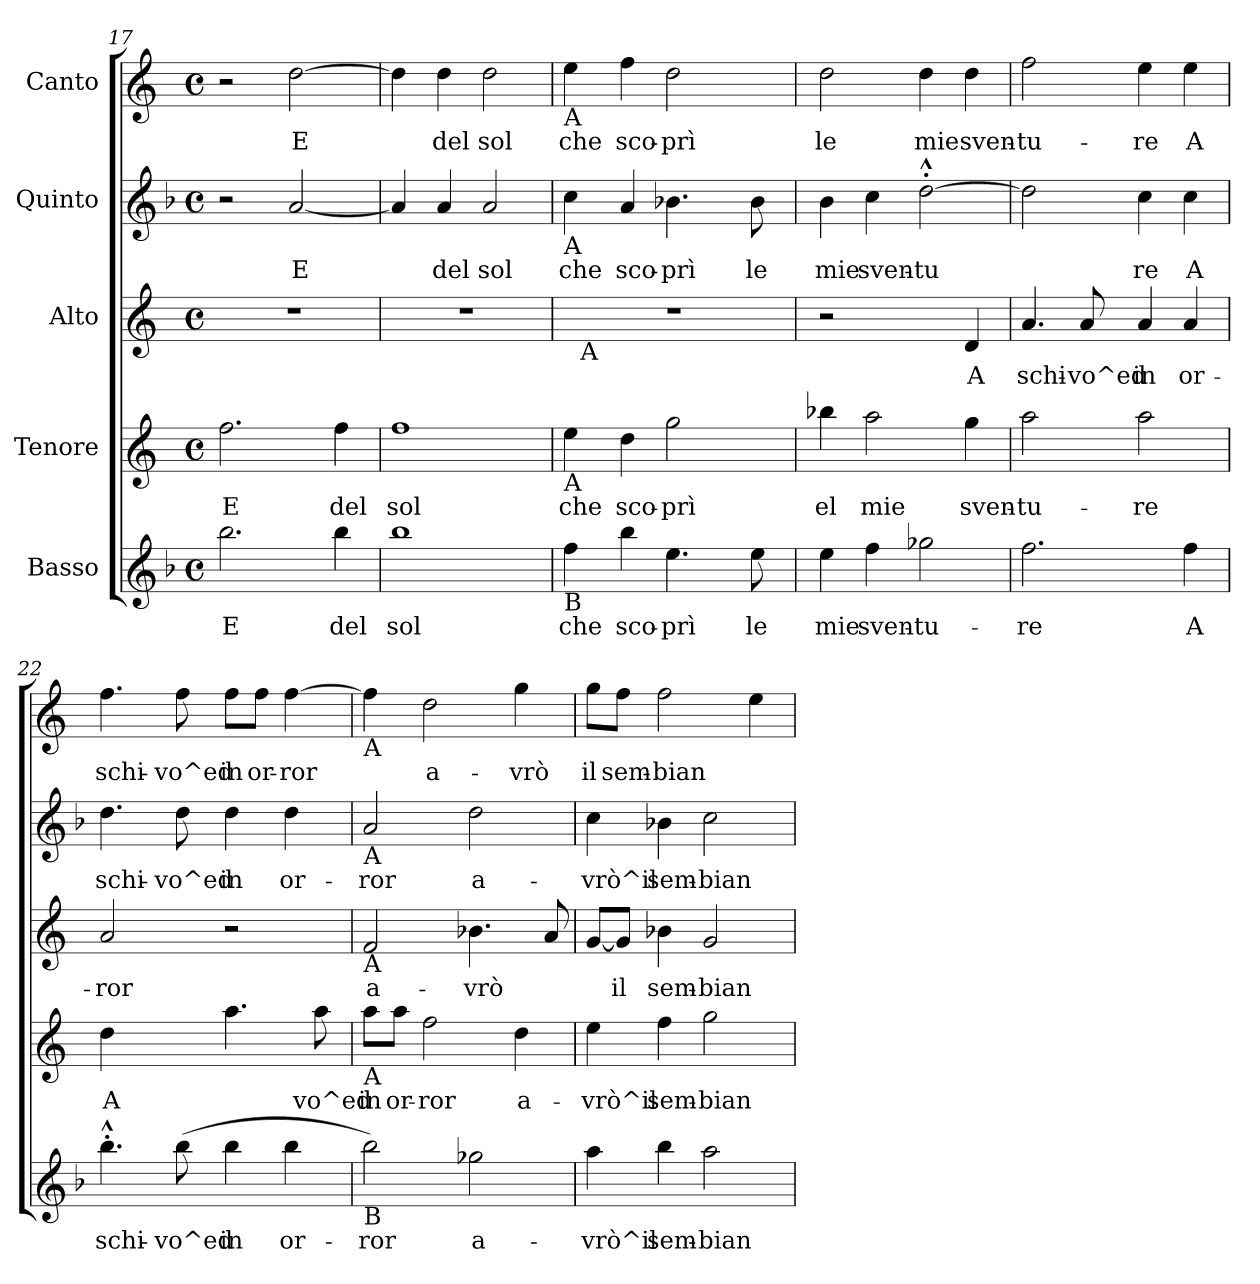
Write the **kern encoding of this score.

**kern	**text	**kern	**text	**kern	**text	**kern	**text	**kern	**text
*part5	*part5	*part4	*part4	*part3	*part3	*part2	*part2	*part1	*part1
*staff5	*staff5	*staff4	*staff4	*staff3	*staff3	*staff2	*staff2	*staff1	*staff1
*I"Basso	*	*I"Tenore	*	*I"Alto	*	*I"Quinto	*	*I"Canto	*
*k[b-]	*	*k[]	*	*k[]	*	*k[b-]	*	*k[]	*
*F:	*	*C:	*	*C:	*	*F:	*	*C:	*
*M4/4	*	*M4/4	*	*M4/4	*	*M4/4	*	*M4/4	*
*met(c)	*	*met(c)	*	*met(c)	*	*met(c)	*	*met(c)	*
=17	=17	=17	=17	=17	=17	=17	=17	=17	=17
!	!LO:LY:b:cj	!	!LO:LY:b:cj	!	!	!	!	!	!
2.bb-\	E	2.ff\	E	1r	.	2r	.	2r	.
!	!	!	!	!	!	!	!LO:LY:b:cj	!	!LO:LY:b:cj
.	.	.	.	.	.	[<2a/	E	[>2dd\	E
!	!LO:LY:b:cj	!	!LO:LY:b:cj	!	!	!	!	!	!
4bb-\	del	4ff\	del	.	.	.	.	.	.
=18	=18	=18	=18	=18	=18	=18	=18	=18	=18
!	!LO:LY:b:cj	!	!LO:LY:b:cj	!	!	!	!LO:LY:b:cj	!	!LO:LY:b:cj
1bb-	sol	1ff	sol	1r	.	4a/]	.	4dd\]	.
!	!	!	!	!	!	!	!LO:LY:b:cj	!	!LO:LY:b:cj
.	.	.	.	.	.	4a/	del	4dd\	del
!	!	!	!	!	!	!	!LO:LY:b:cj	!	!LO:LY:b:cj
.	.	.	.	.	.	2a/	sol	2dd\	sol
!!LO:LB:g=z
=19	=19	=19	=19	=19	=19	=19	=19	=19	=19
!	!	!	!	!	!	!	!	!LO:TX:b:t=A	!
!	!	!	!	!	!	!LO:TX:b:t=A	!	!	!
!	!	!LO:TX:b:t=A	!	!	!	!	!	!	!
!LO:TX:b:t=B	!	!	!	!	!	!	!	!	!
!	!LO:LY:b:cj	!	!LO:LY:b:cj	!	!	!	!LO:LY:b:cj	!	!LO:LY:b:cj
*	*	*	*	*^	*	*	*	*	*
4ff\	che	4ee\	che	1r	32.ryy	.	4cc\	che	4ee\	che
!	!	!	!	!	!LO:TX:b:t=A	!	!	!	!	!
.	.	.	.	.	2ryy	.	.	.	.	.
!	!LO:LY:b:cj	!	!LO:LY:b:cj	!	!	!	!	!LO:LY:b:cj	!	!LO:LY:b:cj
4bb-\	sco-	4dd\	sco-	.	.	.	4a/	sco-	4ff\	sco-
!	!LO:LY:b:cj	!	!LO:LY:b:cj	!	!	!	!	!LO:LY:b:cj	!	!LO:LY:b:cj
4.ee\	-prì	2gg\	-prì	.	.	.	4.b-X\	-prì	2dd\	-prì
.	.	.	.	.	4ryy	.	.	.	.	.
.	.	.	.	.	8ryy	.	.	.	.	.
!	!LO:LY:b:cj	!	!	!	!	!	!	!LO:LY:b:cj	!	!
8ee\	le	.	.	.	.	.	8b-\	le	.	.
.	.	.	.	.	16ryy	.	.	.	.	.
.	.	.	.	.	64ryy	.	.	.	.	.
=20	=20	=20	=20	=20	=20	=20	=20	=20	=20	=20
!	!LO:LY:b:cj	!	!LO:LY:b:cj	!	!	!	!	!LO:LY:b:cj	!	!LO:LY:b:cj
*	*	*	*	*v	*v	*	*	*	*	*
4ee\	mie	4bb-X\	el	2r	.	4b-\	mie	2dd\	le
!	!LO:LY:b:cj	!	!LO:LY:b:cj	!	!	!	!LO:LY:b:cj	!	!
4ff\	sven-	2aa\	mie	.	.	4cc\	sven-	.	.
!	!LO:LY:b:cj	!	!	!	!	!	!LO:LY:b:cj	!	!LO:LY:b:cj
2gg-X\	-tu-	.	.	4ryy	.	[>2dd^^<'<\	-tu-	4dd\	mie
!	!	!	!LO:LY:b:cj	!	!LO:LY:b:cj	!	!	!	!LO:LY:b:cj
.	.	4gg\	sven-	4d/	A	.	.	4dd\	sven-
=21	=21	=21	=21	=21	=21	=21	=21	=21	=21
!	!LO:LY:b:cj	!	!LO:LY:b:cj	!	!LO:LY:b:cj	!	!LO:LY:b:cj	!	!LO:LY:b:cj
2.ff\	-re	2aa\	-tu-	4.a/	schi-	2dd\]	--	2ff\	-tu-
!	!	!	!	!	!LO:LY:b:cj	!	!	!	!
.	.	.	.	8a/	-vo^ed	.	.	.	.
!	!	!	!LO:LY:b:cj	!	!LO:LY:b:cj	!	!LO:LY:b:cj	!	!LO:LY:b:cj
.	.	2aa\	-re	4a/	in	4cc\	-re	4ee\	-re
!	!LO:LY:b:cj	!	!	!	!LO:LY:b:cj	!	!LO:LY:b:cj	!	!LO:LY:b:cj
4ff\	A	.	.	4a/	or-	4cc\	A	4ee\	A
=22	=22	=22	=22	=22	=22	=22	=22	=22	=22
!	!LO:LY:b:cj	!	!LO:LY:b:cj	!	!LO:LY:b:cj	!	!LO:LY:b:cj	!	!LO:LY:b:cj
4.bb-^^>'>\	schi-	4dd\	A	2a/	-ror	4.dd\	schi-	4.ff\	schi-
.	.	4ryy	.	.	.	.	.	.	.
!	!LO:LY:b:cj	!	!	!	!	!	!LO:LY:b:cj	!	!LO:LY:b:cj
(<8bb-\	-vo^ed	.	.	.	.	8dd\	-vo^ed	8ff\	-vo^ed
!	!LO:LY:b:cj	!	!	!	!	!	!LO:LY:b:cj	!	!LO:LY:b:cj
4bb-\	in	4.aa\	.	2r	.	4dd\	in	8ff\L	in
!	!	!	!	!	!	!	!	!	!LO:LY:b:cj
.	.	.	.	.	.	.	.	8ff\J	or-
!	!LO:LY:b:cj	!	!	!	!	!	!LO:LY:b:cj	!	!LO:LY:b:cj
4bb-\	or-	.	.	.	.	4dd\	or-	[<4ff\	-ror
!	!	!	!LO:LY:b:cj	!	!	!	!	!	!
.	.	8aa\	vo^ed	.	.	.	.	.	.
!!LO:PB:g=z
=23	=23	=23	=23	=23	=23	=23	=23	=23	=23
!	!	!	!	!	!	!	!	!LO:TX:b:t=A	!
!	!	!	!	!	!	!LO:TX:b:t=A	!	!	!
!	!	!	!	!LO:TX:b:t=A	!	!	!	!	!
!	!	!LO:TX:b:t=A	!	!	!	!	!	!	!
!LO:TX:b:t=B	!	!	!	!	!	!	!	!	!
!	!LO:LY:b:cj	!	!LO:LY:b:cj	!	!LO:LY:b:cj	!	!LO:LY:b:cj	!	!LO:LY:b:cj
2bb-\)	-ror	8aa\L	in	2f/	a-	2a/	-ror	4ff\]	.
!	!	!	!LO:LY:b:cj	!	!	!	!	!	!
.	.	8aa\J	or-	.	.	.	.	.	.
!	!	!	!LO:LY:b:cj	!	!	!	!	!	!LO:LY:b:cj
.	.	2ff\	-ror	.	.	.	.	2dd\	a-
!	!LO:LY:b:cj	!	!	!	!LO:LY:b:cj	!	!LO:LY:b:cj	!	!
2gg-X\	a-	.	.	4.b-X\	-vrò	2dd\	a-	.	.
!	!	!	!LO:LY:b:cj	!	!	!	!	!	!LO:LY:b:cj
.	.	4dd\	a-	.	.	.	.	4gg\	-vrò
!	!	!	!	!	!LO:LY:b:cj	!	!	!	!
.	.	.	.	8a/	.	.	.	.	.
=24	=24	=24	=24	=24	=24	=24	=24	=24	=24
!	!LO:LY:b:cj	!	!LO:LY:b:cj	!	!LO:LY:b:cj	!	!LO:LY:b:cj	!	!LO:LY:b:cj
4aa\	-vrò^il	4ee\	-vrò^il	[>8g/L	.	4cc\	-vrò^il	8gg\L	il
!	!	!	!	!	!LO:LY:b:cj	!	!	!	!LO:LY:b:cj
.	.	.	.	8g/J]	il	.	.	8ff\J	sem-
!	!LO:LY:b:cj	!	!LO:LY:b:cj	!	!LO:LY:b:cj	!	!LO:LY:b:cj	!	!LO:LY:b:cj
4bb-\	sem-	4ff\	sem-	4b-X\	sem-	4b-X\	sem-	2ff\	-bian-
!	!LO:LY:b:cj	!	!LO:LY:b:cj	!	!LO:LY:b:cj	!	!LO:LY:b:cj	!	!
2aa\	-bian-	2gg\	-bian-	2g/	-bian-	2cc\	-bian-	.	.
!	!	!	!	!	!	!	!	!	!LO:LY:b:cj
.	.	.	.	.	.	.	.	4ee\	--
=	=	=	=	=	=	=	=	=	=
*-	*-	*-	*-	*-	*-	*-	*-	*-	*-
